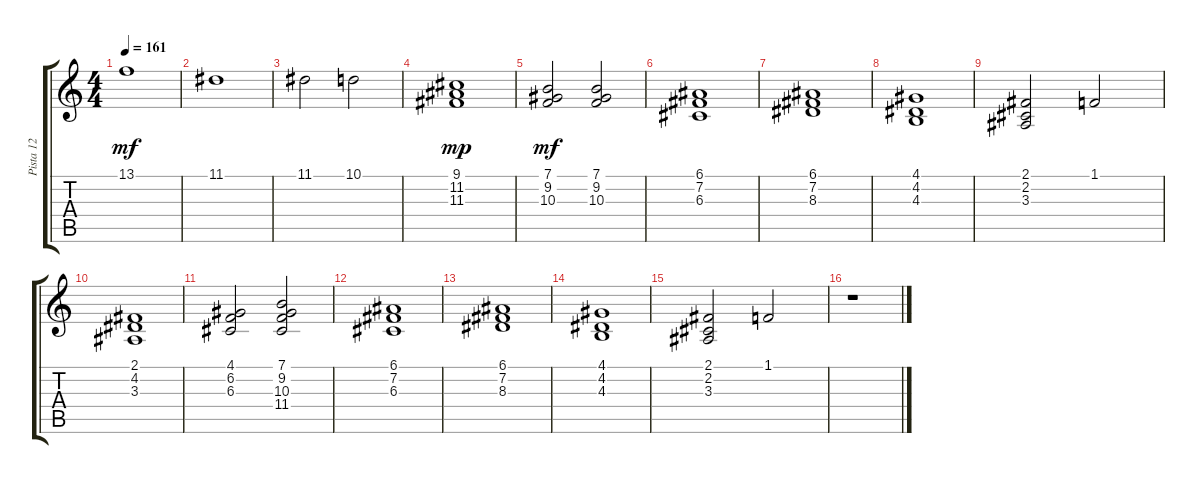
\track ("Pista 12" "Pista 12") {instrument vibraphone}
\staff {score tabs}
\tuning (E4 B3 G3 D3 A2 E2) {hide}
\ts (4 4)
\tempo 161
\clef g2
\ks c
13.1.1{dy mf} |
11.1.1 |
11.1.2 10.1.2 |
(9.1 11.2 11.3).1{dy mp} |
(7.1 9.2 10.3).2{dy mf} (7.1 9.2 10.3).2 |
(6.1 7.2 6.3).1 |
(6.1 7.2 8.3).1 |
(4.1 4.2 4.3).1 |
(2.1 2.2 3.3).2 1.1.2 |
(2.1 4.2 3.3).1 |
(4.1 6.2 6.3).2 (7.1 9.2 10.3 11.4).2 |
(6.1 7.2 6.3).1 |
(6.1 7.2 8.3).1 |
(4.1 4.2 4.3).1 |
(2.1 2.2 3.3).2 1.1.2 |
r.1
